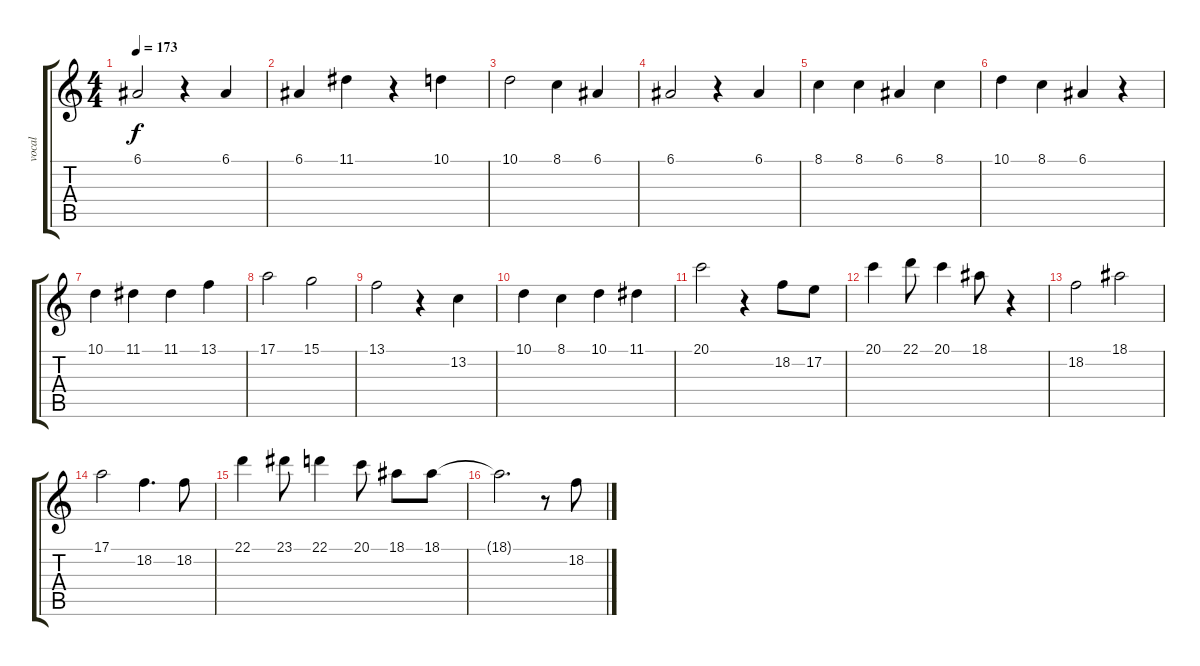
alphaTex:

\track ("vocal" "vocal") {instrument lead1square}
\staff {score tabs}
\tuning (E4 B3 G3 D3 A2 E2) {hide}
\ts (4 4)
\tempo 173
\clef g2
\ks c
6.1.2{dy f} r.4 6.1.4 |
6.1.4 11.1.4 r.4 10.1.4 |
10.1.2 8.1.4 6.1.4 |
6.1.2 r.4 6.1.4 |
8.1.4 8.1.4 6.1.4 8.1.4 |
10.1.4 8.1.4 6.1.4 r.4 |
10.1.4 11.1.4 11.1.4 13.1.4 |
17.1.2 15.1.2 |
13.1.2 r.4 13.2.4 |
10.1.4 8.1.4 10.1.4 11.1.4 |
20.1.2 r.4 18.2.8 17.2.8 |
20.1.4 22.1.8 20.1.4 18.1.8 r.4 |
18.2.2 18.1.2 |
17.1.2 18.2.4{d} 18.2.8 |
22.1.4 23.1.8 22.1.4 20.1.8 18.1.8 18.1.8 |
18.1{t}.2{d} r.8 18.2.8
